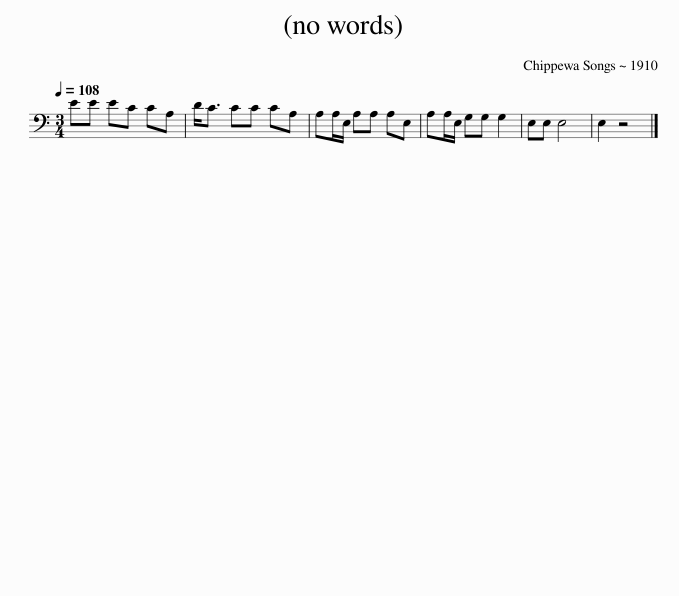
X:1
L:1/8
Q:1/4=108
M:3/4
I:linebreak $
K:C
V:1 bass
V:1
 EE EC CA, | D<C CC CA, | A,A,/E,/ A,A, A,E, | A,A,/E,/ G,G, G,2 | E,E, E,4 | %5
 E,2 z4 |] %6
